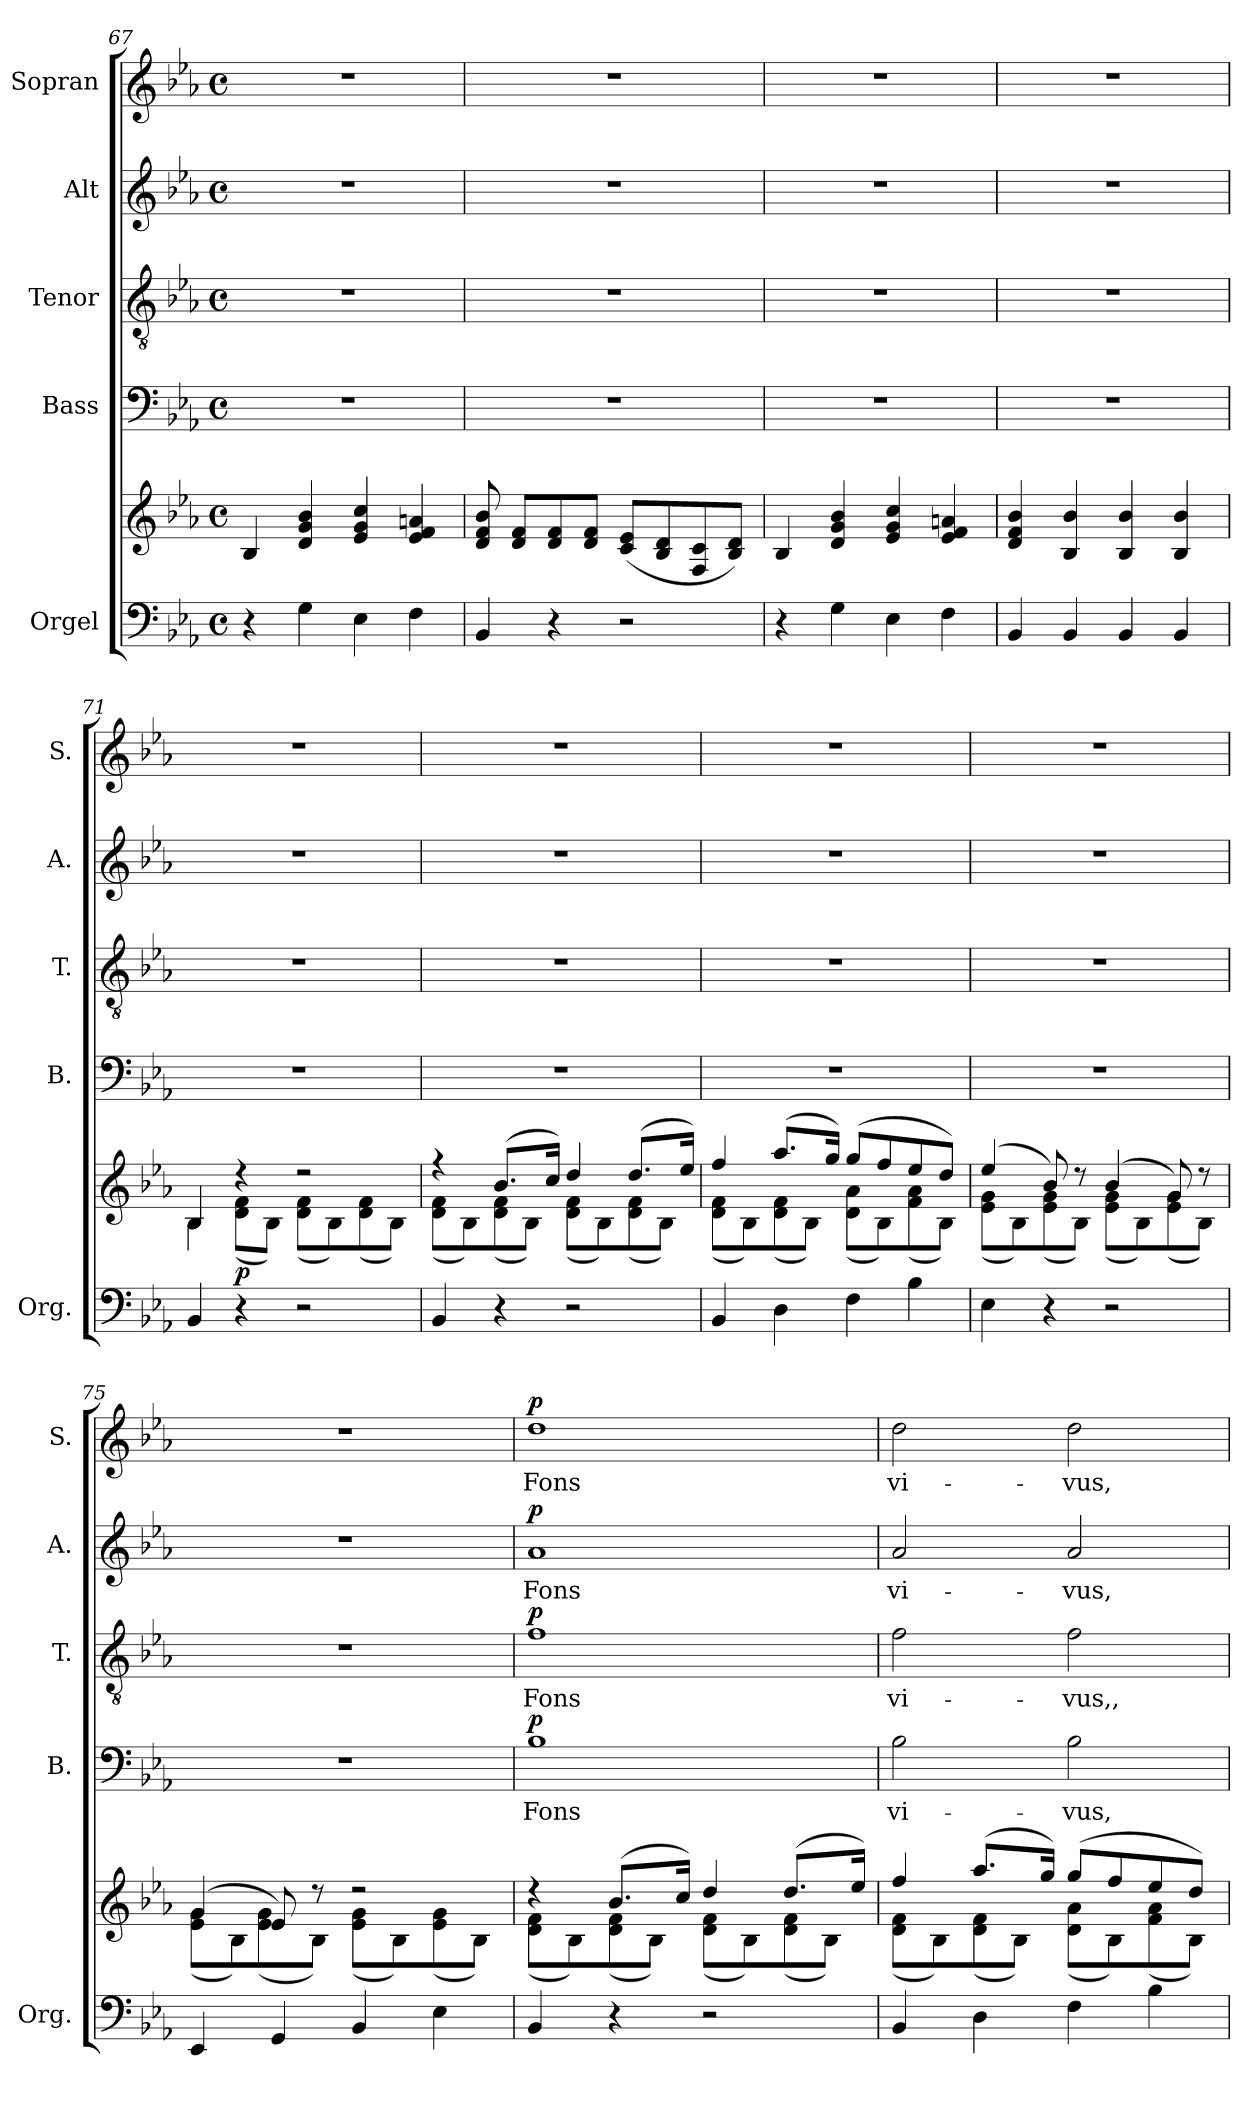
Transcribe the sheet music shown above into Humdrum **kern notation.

**kern	**kern	**dynam	**kern	**text	**dynam	**kern	**text	**dynam	**kern	**text	**dynam	**kern	**text	**dynam
*part5	*part5	*part5	*part4	*part4	*part4	*part3	*part3	*part3	*part2	*part2	*part2	*part1	*part1	*part1
*staff6	*staff5	*staff5/6	*staff4	*staff4	*staff4	*staff3	*staff3	*staff3	*staff2	*staff2	*staff2	*staff1	*staff1	*staff1
*I"Orgel	*	*	*I"Bass	*	*	*I"Tenor	*	*	*I"Alt	*	*	*I"Sopran	*	*
*I'Org.	*	*	*I'B.	*	*	*I'T.	*	*	*I'A.	*	*	*I'S.	*	*
*clefF4	*clefG2	*	*clefF4	*	*	*clefGv2	*	*	*clefG2	*	*	*clefG2	*	*
*k[b-e-a-]	*k[b-e-a-]	*	*k[b-e-a-]	*	*	*k[b-e-a-]	*	*	*k[b-e-a-]	*	*	*k[b-e-a-]	*	*
*E-:	*E-:	*	*E-:	*	*	*E-:	*	*	*E-:	*	*	*E-:	*	*
*M4/4	*M4/4	*	*M4/4	*	*	*M4/4	*	*	*M4/4	*	*	*M4/4	*	*
*met(c)	*met(c)	*	*met(c)	*	*	*met(c)	*	*	*met(c)	*	*	*met(c)	*	*
=67	=67	=67	=67	=67	=67	=67	=67	=67	=67	=67	=67	=67	=67	=67
4r	4B-/	.	1r	.	.	1r	.	.	1r	.	.	1r	.	.
4G\	4d/ 4g/ 4b-/	.	.	.	.	.	.	.	.	.	.	.	.	.
4E-\	4e-/ 4g/ 4cc/	.	.	.	.	.	.	.	.	.	.	.	.	.
4F\	4e-/ 4f/ 4an/	.	.	.	.	.	.	.	.	.	.	.	.	.
!!LO:LB:g=z
=68	=68	=68	=68	=68	=68	=68	=68	=68	=68	=68	=68	=68	=68	=68
4BB-/	8d/ 8f/ 8b-/	.	1r	.	.	1r	.	.	1r	.	.	1r	.	.
.	8d/ 8f/L	.	.	.	.	.	.	.	.	.	.	.	.	.
4r	8d/ 8f/	.	.	.	.	.	.	.	.	.	.	.	.	.
.	8d/ 8f/J	.	.	.	.	.	.	.	.	.	.	.	.	.
2r	(<8c/ 8e-/L	.	.	.	.	.	.	.	.	.	.	.	.	.
.	8B-/ 8d/	.	.	.	.	.	.	.	.	.	.	.	.	.
.	8F/ 8c/	.	.	.	.	.	.	.	.	.	.	.	.	.
.	8B-/ 8d/J)	.	.	.	.	.	.	.	.	.	.	.	.	.
=69	=69	=69	=69	=69	=69	=69	=69	=69	=69	=69	=69	=69	=69	=69
4r	4B-/	.	1r	.	.	1r	.	.	1r	.	.	1r	.	.
4G\	4d/ 4g/ 4b-/	.	.	.	.	.	.	.	.	.	.	.	.	.
4E-\	4e-/ 4g/ 4cc/	.	.	.	.	.	.	.	.	.	.	.	.	.
4F\	4e-/ 4f/ 4an/	.	.	.	.	.	.	.	.	.	.	.	.	.
=70	=70	=70	=70	=70	=70	=70	=70	=70	=70	=70	=70	=70	=70	=70
4BB-/	4d/ 4f/ 4b-/	.	1r	.	.	1r	.	.	1r	.	.	1r	.	.
4BB-/	4B-/ 4b-/	.	.	.	.	.	.	.	.	.	.	.	.	.
4BB-/	4B-/ 4b-/	.	.	.	.	.	.	.	.	.	.	.	.	.
4BB-/	4B-/ 4b-/	.	.	.	.	.	.	.	.	.	.	.	.	.
=71	=71	=71	=71	=71	=71	=71	=71	=71	=71	=71	=71	=71	=71	=71
*	*^	*	*	*	*	*	*	*	*	*	*	*	*	*
4BB-/	4B-/	4B-\	.	1r	.	.	1r	.	.	1r	.	.	1r	.	.
!	!	!	!LO:DY:b	!	!	!	!	!	!	!	!	!	!	!	!
4r	4rdd	(<8d\ 8f\L	p	.	.	.	.	.	.	.	.	.	.	.	.
.	.	8B-\J)	.	.	.	.	.	.	.	.	.	.	.	.	.
2r	2rdd	(<8d\ 8f\L	.	.	.	.	.	.	.	.	.	.	.	.	.
.	.	8B-\)	.	.	.	.	.	.	.	.	.	.	.	.	.
.	.	(<8d\ 8f\	.	.	.	.	.	.	.	.	.	.	.	.	.
.	.	8B-\J)	.	.	.	.	.	.	.	.	.	.	.	.	.
=72	=72	=72	=72	=72	=72	=72	=72	=72	=72	=72	=72	=72	=72	=72	=72
4BB-/	4ree	(<8d\ 8f\L	.	1r	.	.	1r	.	.	1r	.	.	1r	.	.
.	.	8B-\)	.	.	.	.	.	.	.	.	.	.	.	.	.
4r	(>8.b-/L	(<8d\ 8f\	.	.	.	.	.	.	.	.	.	.	.	.	.
.	.	8B-\J)	.	.	.	.	.	.	.	.	.	.	.	.	.
.	16cc/Jk)	.	.	.	.	.	.	.	.	.	.	.	.	.	.
2r	4dd/	(<8d\ 8f\L	.	.	.	.	.	.	.	.	.	.	.	.	.
.	.	8B-\)	.	.	.	.	.	.	.	.	.	.	.	.	.
.	(>8.dd/L	(<8d\ 8f\	.	.	.	.	.	.	.	.	.	.	.	.	.
.	.	8B-\J)	.	.	.	.	.	.	.	.	.	.	.	.	.
.	16ee-/Jk)	.	.	.	.	.	.	.	.	.	.	.	.	.	.
=73	=73	=73	=73	=73	=73	=73	=73	=73	=73	=73	=73	=73	=73	=73	=73
4BB-/	4ff/	(<8d\ 8f\L	.	1r	.	.	1r	.	.	1r	.	.	1r	.	.
.	.	8B-\)	.	.	.	.	.	.	.	.	.	.	.	.	.
4D\	(>8.aa-/L	(<8d\ 8f\	.	.	.	.	.	.	.	.	.	.	.	.	.
.	.	8B-\J)	.	.	.	.	.	.	.	.	.	.	.	.	.
.	16gg/Jk)	.	.	.	.	.	.	.	.	.	.	.	.	.	.
4F\	(>8gg/L	(<8d\ 8a-\L	.	.	.	.	.	.	.	.	.	.	.	.	.
.	8ff/	8B-\)	.	.	.	.	.	.	.	.	.	.	.	.	.
4B-\	8ee-/	(<8f\ 8a-\	.	.	.	.	.	.	.	.	.	.	.	.	.
.	8dd/J)	8B-\J)	.	.	.	.	.	.	.	.	.	.	.	.	.
=74	=74	=74	=74	=74	=74	=74	=74	=74	=74	=74	=74	=74	=74	=74	=74
4E-\	(4ee-/	(<8e-\ 8g\L	.	1r	.	.	1r	.	.	1r	.	.	1r	.	.
.	.	8B-\)	.	.	.	.	.	.	.	.	.	.	.	.	.
4r	8b-/)	(<8e-\ 8g\	.	.	.	.	.	.	.	.	.	.	.	.	.
.	8r	8B-\J)	.	.	.	.	.	.	.	.	.	.	.	.	.
2r	(4b-/	(<8e-\ 8g\L	.	.	.	.	.	.	.	.	.	.	.	.	.
.	.	8B-\)	.	.	.	.	.	.	.	.	.	.	.	.	.
.	8g/)	(<8e-\ 8g\	.	.	.	.	.	.	.	.	.	.	.	.	.
.	8r	8B-\J)	.	.	.	.	.	.	.	.	.	.	.	.	.
=75	=75	=75	=75	=75	=75	=75	=75	=75	=75	=75	=75	=75	=75	=75	=75
4EE-/	(4g/	(<8e-\ 8g\L	.	1r	.	.	1r	.	.	1r	.	.	1r	.	.
.	.	8B-\)	.	.	.	.	.	.	.	.	.	.	.	.	.
4GG/	8e-/)	(<8e-\ 8g\	.	.	.	.	.	.	.	.	.	.	.	.	.
.	8rcc	8B-\J)	.	.	.	.	.	.	.	.	.	.	.	.	.
4BB-/	2rdd	(<8e-\ 8g\L	.	.	.	.	.	.	.	.	.	.	.	.	.
.	.	8B-\)	.	.	.	.	.	.	.	.	.	.	.	.	.
4E-\	.	(<8e-\ 8g\	.	.	.	.	.	.	.	.	.	.	.	.	.
.	.	8B-\J)	.	.	.	.	.	.	.	.	.	.	.	.	.
!!LO:PB:g=z
=76	=76	=76	=76	=76	=76	=76	=76	=76	=76	=76	=76	=76	=76	=76	=76
!	!	!	!	!	!LO:LY:b	!LO:DY:a	!	!LO:LY:b	!LO:DY:a	!	!LO:LY:b	!LO:DY:a	!	!LO:LY:b	!LO:DY:a
4BB-/	4rdd	(<8d\ 8f\L	.	1B-	Fons	p	1f	Fons	p	1a-	Fons	p	1dd	Fons	p
.	.	8B-\)	.	.	.	.	.	.	.	.	.	.	.	.	.
4r	(>8.b-/L	(<8d\ 8f\	.	.	.	.	.	.	.	.	.	.	.	.	.
.	.	8B-\J)	.	.	.	.	.	.	.	.	.	.	.	.	.
.	16cc/Jk)	.	.	.	.	.	.	.	.	.	.	.	.	.	.
2r	4dd/	(<8d\ 8f\L	.	.	.	.	.	.	.	.	.	.	.	.	.
.	.	8B-\)	.	.	.	.	.	.	.	.	.	.	.	.	.
.	(>8.dd/L	(<8d\ 8f\	.	.	.	.	.	.	.	.	.	.	.	.	.
.	.	8B-\J)	.	.	.	.	.	.	.	.	.	.	.	.	.
.	16ee-/Jk)	.	.	.	.	.	.	.	.	.	.	.	.	.	.
=77	=77	=77	=77	=77	=77	=77	=77	=77	=77	=77	=77	=77	=77	=77	=77
!	!	!	!	!	!LO:LY:b	!	!	!LO:LY:b	!	!	!LO:LY:b	!	!	!LO:LY:b	!
4BB-/	4ff/	(<8d\ 8f\L	.	2B-\	vi-	.	2f\	vi-	.	2a-/	vi-	.	2dd\	vi-	.
.	.	8B-\)	.	.	.	.	.	.	.	.	.	.	.	.	.
4D\	(>8.aa-/L	(<8d\ 8f\	.	.	.	.	.	.	.	.	.	.	.	.	.
.	.	8B-\J)	.	.	.	.	.	.	.	.	.	.	.	.	.
.	16gg/Jk)	.	.	.	.	.	.	.	.	.	.	.	.	.	.
!	!	!	!	!	!LO:LY:b	!	!	!LO:LY:b	!	!	!LO:LY:b	!	!	!LO:LY:b	!
4F\	(>8gg/L	(<8d\ 8a-\L	.	2B-\	-vus,	.	2f\	-vus,,	.	2a-/	-vus,	.	2dd\	-vus,	.
.	8ff/	8B-\)	.	.	.	.	.	.	.	.	.	.	.	.	.
4B-\	8ee-/	(<8f\ 8a-\	.	.	.	.	.	.	.	.	.	.	.	.	.
.	8dd/J)	8B-\J)	.	.	.	.	.	.	.	.	.	.	.	.	.
*	*v	*v	*	*	*	*	*	*	*	*	*	*	*	*	*
=	=	=	=	=	=	=	=	=	=	=	=	=	=	=
*-	*-	*-	*-	*-	*-	*-	*-	*-	*-	*-	*-	*-	*-	*-
